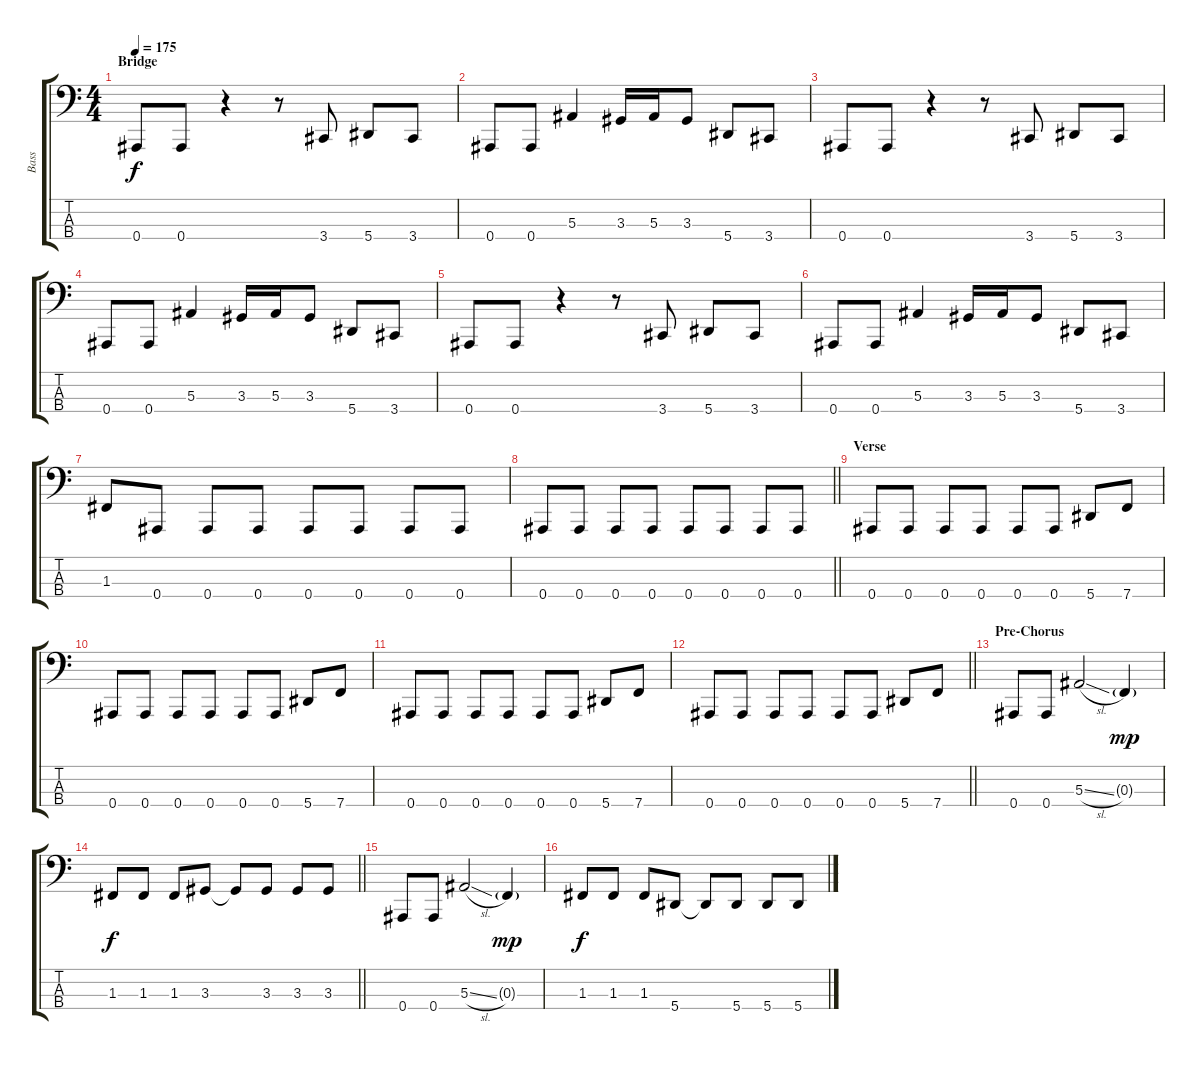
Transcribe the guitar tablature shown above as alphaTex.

\track ("Bass" "Bass") {instrument electricbassfinger}
\staff {score tabs}
\tuning (Eb2 Bb1 F1 Bb0) {hide}
\ts (4 4)
\section ("" "Bridge")
\tempo 175
\clef f4
\ks c
0.4.8{dy f} 0.4.8 r.4 r.8 3.4.8 5.4.8 3.4.8 |
0.4.8 0.4.8 5.3.4 3.3.16 5.3.16 3.3.8 5.4.8 3.4.8 |
0.4.8 0.4.8 r.4 r.8 3.4.8 5.4.8 3.4.8 |
0.4.8 0.4.8 5.3.4 3.3.16 5.3.16 3.3.8 5.4.8 3.4.8 |
0.4.8 0.4.8 r.4 r.8 3.4.8 5.4.8 3.4.8 |
0.4.8 0.4.8 5.3.4 3.3.16 5.3.16 3.3.8 5.4.8 3.4.8 |
1.3.8 0.4.8 0.4.8 0.4.8 0.4.8 0.4.8 0.4.8 0.4.8 |
\barLineRight lightlight
0.4.8 0.4.8 0.4.8 0.4.8 0.4.8 0.4.8 0.4.8 0.4.8 |
\section ("" "Verse")
0.4.8 0.4.8 0.4.8 0.4.8 0.4.8 0.4.8 5.4.8 7.4.8 |
0.4.8 0.4.8 0.4.8 0.4.8 0.4.8 0.4.8 5.4.8 7.4.8 |
0.4.8 0.4.8 0.4.8 0.4.8 0.4.8 0.4.8 5.4.8 7.4.8 |
\barLineRight lightlight
0.4.8 0.4.8 0.4.8 0.4.8 0.4.8 0.4.8 5.4.8 7.4.8 |
\section ("" "Pre-Chorus")
0.4.8 0.4.8 5.3{sl}.2 0.3{g}.4{dy mp} |
\barLineRight lightlight
1.3.8{dy f} 1.3.8 1.3.8 3.3.8 3.3{t}.8 3.3.8 3.3.8 3.3.8 |
0.4.8 0.4.8 5.3{sl}.2 0.3{g}.4{dy mp} |
1.3.8{dy f} 1.3.8 1.3.8 5.4.8 5.4{t}.8 5.4.8 5.4.8 5.4.8
